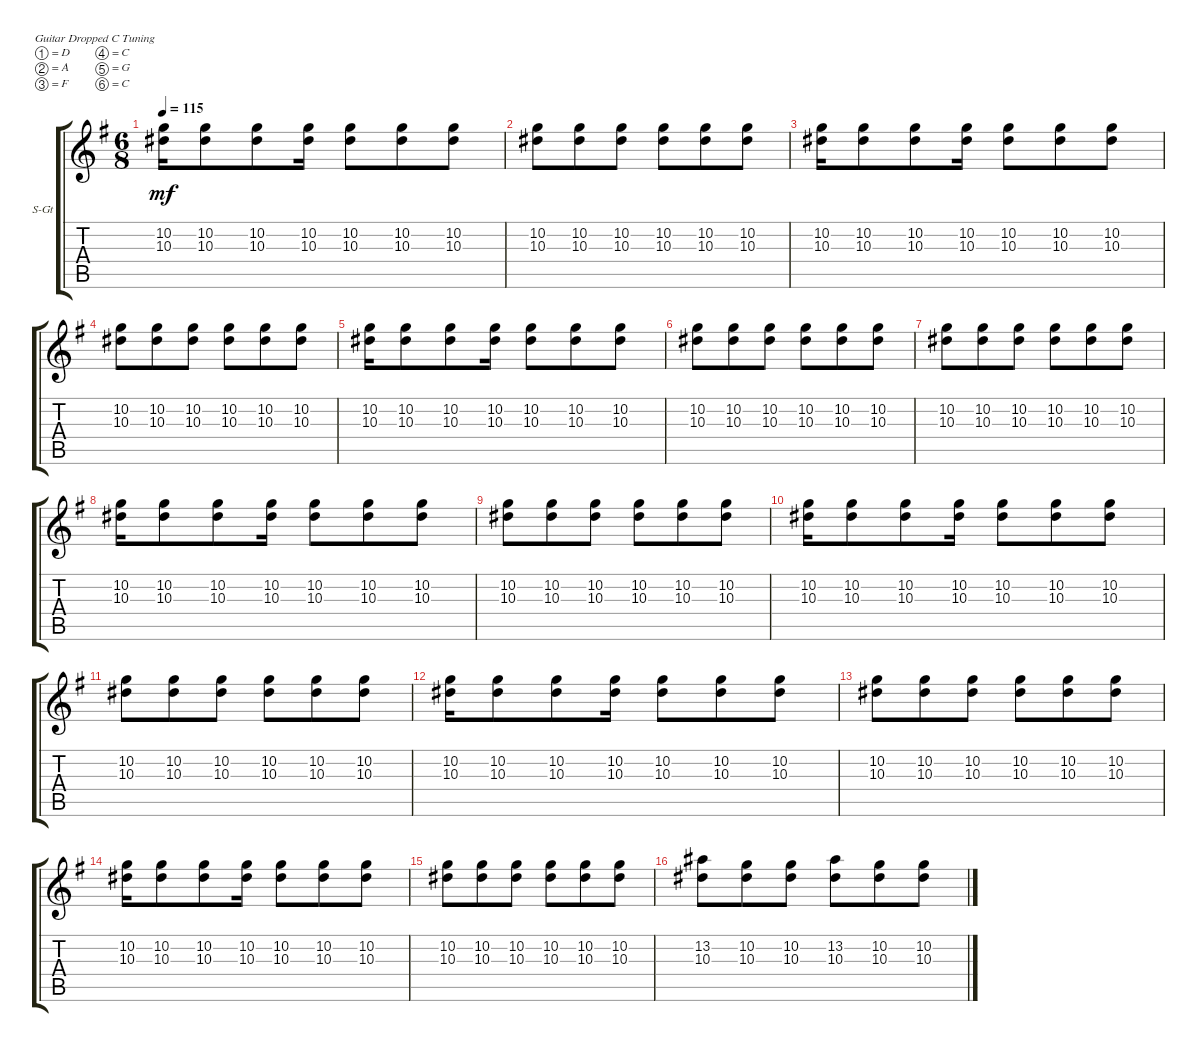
\bracketExtendMode groupsimilarinstruments
\firstSystemTrackNameOrientation horizontal
\otherSystemsTrackNameOrientation horizontal
\track ("Steel Guitar" "S-Gt") {instrument acousticguitarsteel}
\staff {score tabs}
\tuning (D4 A3 F3 C3 G2 C2)
\ts (6 8)
\tempo 115
\clef g2
\ks eminor
(10.3 10.2).16{dy mf} (10.3 10.2).8 (10.3 10.2).8 (10.3 10.2).16 (10.3 10.2).8 (10.3 10.2).8 (10.3 10.2).8 |
(10.2 10.3).8 (10.2 10.3).8 (10.2 10.3).8 (10.2 10.3).8 (10.2 10.3).8 (10.2 10.3).8 |
(10.3 10.2).16 (10.3 10.2).8 (10.3 10.2).8 (10.3 10.2).16 (10.3 10.2).8 (10.3 10.2).8 (10.3 10.2).8 |
(10.2 10.3).8 (10.2 10.3).8 (10.2 10.3).8 (10.2 10.3).8 (10.2 10.3).8 (10.2 10.3).8 |
(10.3 10.2).16 (10.3 10.2).8 (10.3 10.2).8 (10.3 10.2).16 (10.3 10.2).8 (10.3 10.2).8 (10.3 10.2).8 |
(10.2 10.3).8 (10.2 10.3).8 (10.2 10.3).8 (10.2 10.3).8 (10.2 10.3).8 (10.2 10.3).8 |
(10.2 10.3).8 (10.2 10.3).8 (10.2 10.3).8 (10.2 10.3).8 (10.2 10.3).8 (10.2 10.3).8 |
(10.3 10.2).16 (10.3 10.2).8 (10.3 10.2).8 (10.3 10.2).16 (10.3 10.2).8 (10.3 10.2).8 (10.3 10.2).8 |
(10.2 10.3).8 (10.2 10.3).8 (10.2 10.3).8 (10.2 10.3).8 (10.2 10.3).8 (10.2 10.3).8 |
(10.3 10.2).16 (10.3 10.2).8 (10.3 10.2).8 (10.3 10.2).16 (10.3 10.2).8 (10.3 10.2).8 (10.3 10.2).8 |
(10.2 10.3).8 (10.2 10.3).8 (10.2 10.3).8 (10.2 10.3).8 (10.2 10.3).8 (10.2 10.3).8 |
(10.3 10.2).16 (10.3 10.2).8 (10.3 10.2).8 (10.3 10.2).16 (10.3 10.2).8 (10.3 10.2).8 (10.3 10.2).8 |
(10.2 10.3).8 (10.2 10.3).8 (10.2 10.3).8 (10.2 10.3).8 (10.2 10.3).8 (10.2 10.3).8 |
(10.3 10.2).16 (10.3 10.2).8 (10.3 10.2).8 (10.3 10.2).16 (10.3 10.2).8 (10.3 10.2).8 (10.3 10.2).8 |
(10.2 10.3).8 (10.2 10.3).8 (10.2 10.3).8 (10.2 10.3).8 (10.2 10.3).8 (10.2 10.3).8 |
(13.2 10.3).8 (10.2 10.3).8 (10.2 10.3).8 (13.2 10.3).8 (10.2 10.3).8 (10.2 10.3).8
